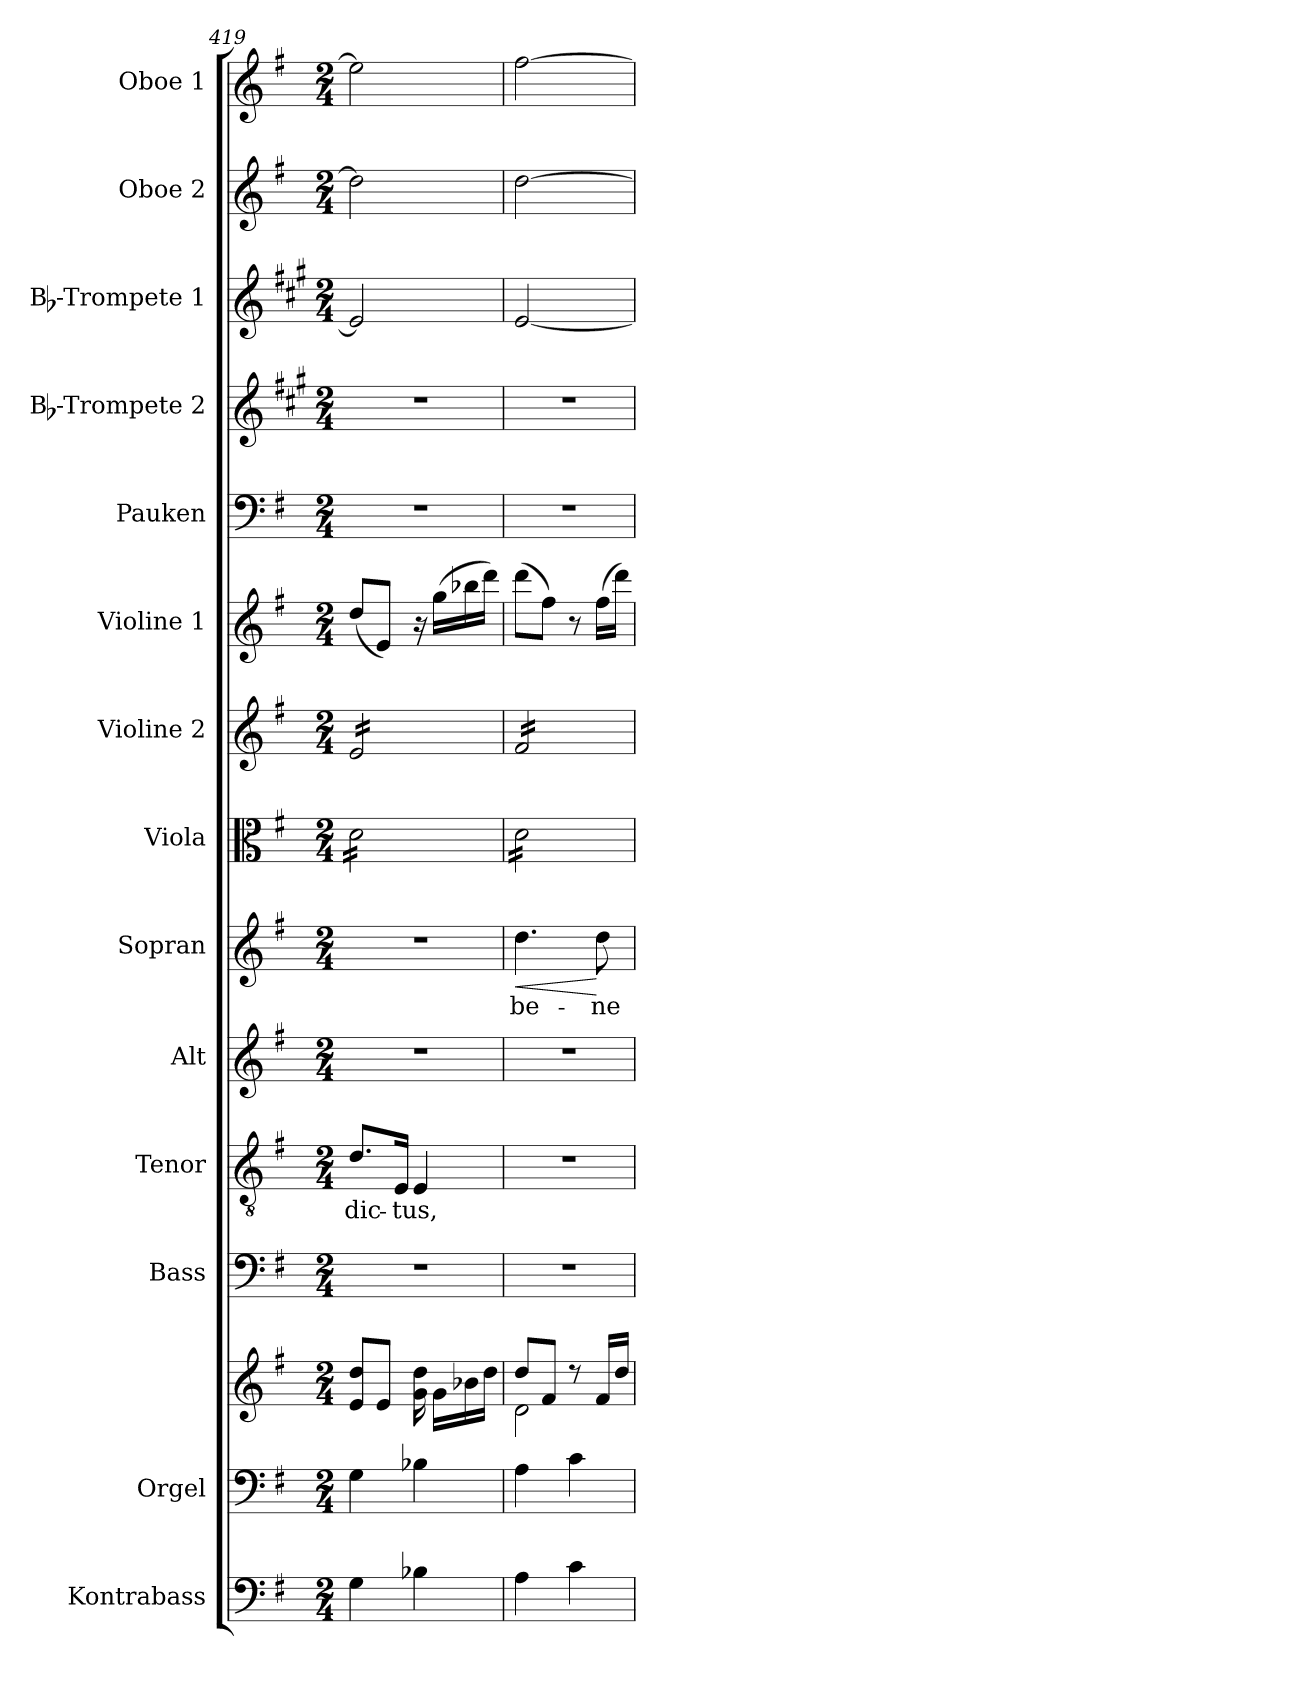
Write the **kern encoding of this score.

**kern	**kern	**kern	**kern	**kern	**text	**kern	**kern	**text	**dynam	**kern	**kern	**kern	**kern	**kern	**kern	**kern	**kern
*part14	*part13	*part13	*part12	*part11	*part11	*part10	*part9	*part9	*part9	*part8	*part7	*part6	*part5	*part4	*part3	*part2	*part1
*staff15	*staff14	*staff13	*staff12	*staff11	*staff11	*staff10	*staff9	*staff9	*staff9	*staff8	*staff7	*staff6	*staff5	*staff4	*staff3	*staff2	*staff1
*I"Kontrabass	*I"Orgel	*	*I"Bass	*I"Tenor	*	*I"Alt	*I"Sopran	*	*	*I"Viola	*I"Violine 2	*I"Violine 1	*I"Pauken	*I"Bb-Trompete 2	*I"Bb-Trompete 1	*I"Oboe 2	*I"Oboe 1
*I'Kb.	*I'Org.	*	*I'B.	*I'T.	*	*I'A.	*I'S.	*	*	*I'Vla.	*I'Vl. 2	*I'Vl. 1	*I'Pk.	*I'Bb Trp. 2	*I'Bb Trp. 1	*I'Ob. 2	*I'Ob. 1
*clefF4	*clefF4	*clefG2	*clefF4	*clefGv2	*	*clefG2	*clefG2	*	*	*clefC3	*clefG2	*clefG2	*clefF4	*clefG2	*clefG2	*clefG2	*clefG2
*ITrd7c12	*	*	*	*	*	*	*	*	*	*	*	*	*	*ITrd1c2	*ITrd1c2	*	*
*k[f#]	*k[f#]	*k[f#]	*k[f#]	*k[f#]	*	*k[f#]	*k[f#]	*	*	*k[f#]	*k[f#]	*k[f#]	*k[f#]	*k[f#]	*k[f#]	*k[f#]	*k[f#]
*G:	*G:	*G:	*G:	*G:	*	*G:	*G:	*	*	*G:	*G:	*G:	*G:	*G:	*G:	*G:	*G:
*M2/4	*M2/4	*M2/4	*M2/4	*M2/4	*	*M2/4	*M2/4	*	*	*M2/4	*M2/4	*M2/4	*M2/4	*M2/4	*M2/4	*M2/4	*M2/4
=419	=419	=419	=419	=419	=419	=419	=419	=419	=419	=419	=419	=419	=419	=419	=419	=419	=419
!	!	!	!	!	!LO:LY:b	!	!	!	!	!	!	!	!	!	!	!	!
*	*	*	*	*	*	*	*	*	*	*tremolo	*	*	*	*	*	*	*
*	*	*	*	*	*	*	*	*	*	*	*tremolo	*	*	*	*	*	*
4GG\	4G\	8e/ 8dd/L	2r	8.d/L	-dic-	2r	2r	.	.	16d\LL	16e/LL	(<8dd/L	2r	2r	2d/]	2dd\]	2ee\]
.	.	.	.	.	.	.	.	.	.	16d\	16e/	.	.	.	.	.	.
.	.	8e/J	.	.	.	.	.	.	.	16d\	16e/	8e/J)	.	.	.	.	.
.	.	.	.	16E/Jk	.	.	.	.	.	16d\	16e/	.	.	.	.	.	.
!	!	!	!	!	!LO:LY:b	!	!	!	!	!	!	!	!	!	!	!	!
4BB-X\	4B-X\	16g\ 16dd\	.	4E/	-tus,	.	.	.	.	16d\	16e/	16r	.	.	.	.	.
.	.	16g\LL	.	.	.	.	.	.	.	16d\	16e/	(>16gg\LL	.	.	.	.	.
.	.	16b-X\	.	.	.	.	.	.	.	16d\	16e/	16bb-X\	.	.	.	.	.
.	.	16dd\JJ	.	.	.	.	.	.	.	16d\JJ	16e/JJ	16ddd\JJ)	.	.	.	.	.
=420	=420	=420	=420	=420	=420	=420	=420	=420	=420	=420	=420	=420	=420	=420	=420	=420	=420
*	*	*^	*	*	*	*	*	*	*	*	*	*	*	*	*	*	*
!	!	!	!	!	!	!	!	!	!LO:LY:b	!LO:HP:b	!	!	!	!	!	!	!	!
4AA\	4A\	8dd/L	2d\	2r	2r	.	2r	4.dd\	be-	<	16d\LL	16f#/LL	(>8ddd\L	2r	2r	[2d/	[2dd\	[2ff#\
.	.	.	.	.	.	.	.	.	.	.	16d\	16f#/	.	.	.	.	.	.
.	.	8f#/J	.	.	.	.	.	.	.	.	16d\	16f#/	8ff#\J)	.	.	.	.	.
.	.	.	.	.	.	.	.	.	.	.	16d\	16f#/	.	.	.	.	.	.
4C\	4c\	8r	.	.	.	.	.	.	.	.	16d\	16f#/	8r	.	.	.	.	.
.	.	.	.	.	.	.	.	.	.	.	16d\	16f#/	.	.	.	.	.	.
!	!	!	!	!	!	!	!	!	!LO:LY:b	!	!	!	!	!	!	!	!	!
.	.	16f#/LL	.	.	.	.	.	8dd\	-ne-	[	16d\	16f#/	(>16ff#\LL	.	.	.	.	.
.	.	16dd/JJ	.	.	.	.	.	.	.	.	16d\JJ	16f#/JJ	16ddd\JJ)	.	.	.	.	.
*	*	*	*	*	*	*	*	*	*	*	*	*Xtremolo	*	*	*	*	*	*
*	*	*	*	*	*	*	*	*	*	*	*Xtremolo	*	*	*	*	*	*	*
*	*	*v	*v	*	*	*	*	*	*	*	*	*	*	*	*	*	*	*
=	=	=	=	=	=	=	=	=	=	=	=	=	=	=	=	=	=
*-	*-	*-	*-	*-	*-	*-	*-	*-	*-	*-	*-	*-	*-	*-	*-	*-	*-
